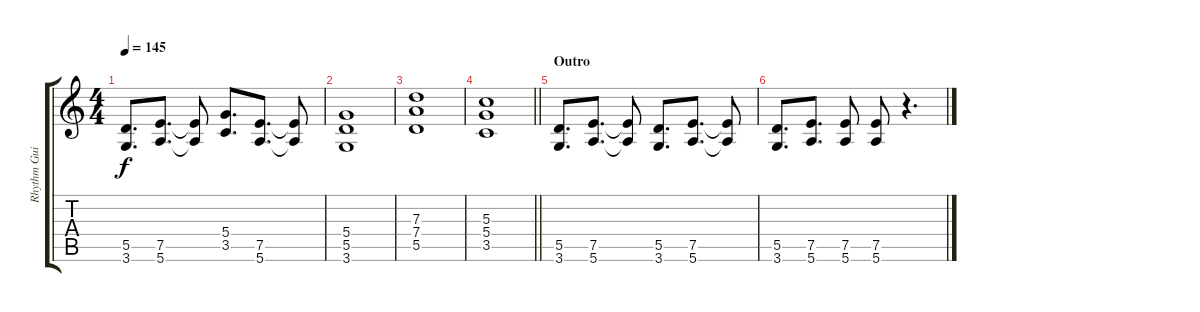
\track ("Rhythm Guitar" "Rhythm Gui") {instrument distortionguitar}
\staff {score tabs}
\tuning (E4 B3 G3 D3 A2 E2) {hide}
\ts (4 4)
\tempo 145
\clef g2
\ks c
(5.5 3.6).8{d dy f} (7.5 5.6).8{d} (7.5{t} 5.6{t}).8 (5.4 3.5).8{d} (7.5 5.6).8{d} (7.5{t} 5.6{t}).8 |
(5.4 5.5 3.6).1 |
(7.3 7.4 5.5).1 |
\barLineRight lightlight
(5.3 5.4 3.5).1 |
\section ("" "Outro")
(5.5 3.6).8{d} (7.5 5.6).8{d} (7.5{t} 5.6{t}).8 (5.5 3.6).8{d} (7.5 5.6).8{d} (7.5{t} 5.6{t}).8 |
(5.5 3.6).8{d} (7.5 5.6).8{d} (7.5 5.6).8 (7.5 5.6).8 r.4{d}
